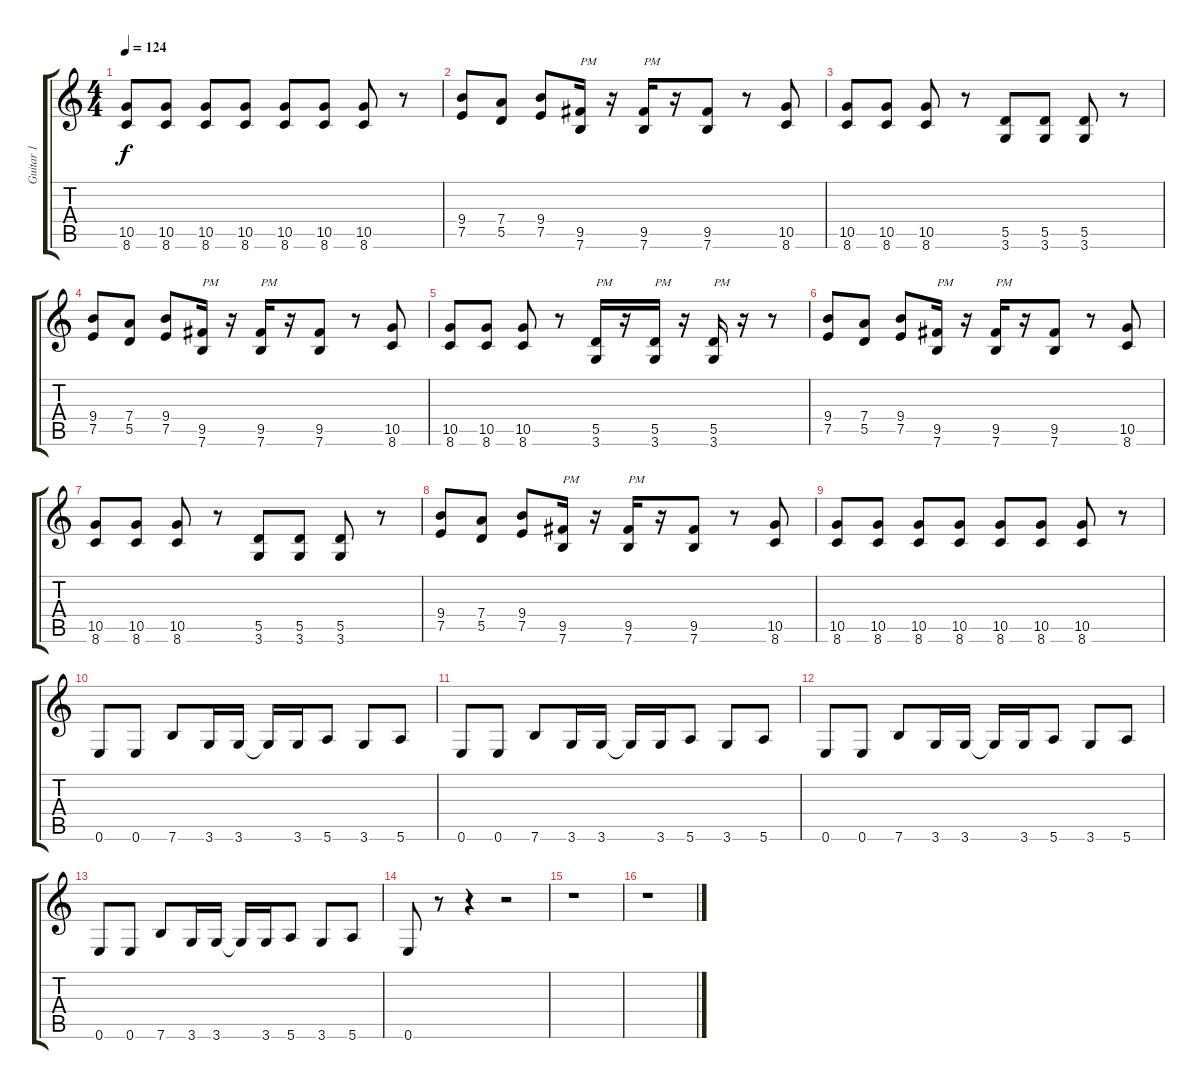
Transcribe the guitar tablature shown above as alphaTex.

\track ("Guitar 1" "Guitar 1") {instrument distortionguitar}
\staff {score tabs}
\tuning (E4 B3 G3 D3 A2 E2) {hide}
\ts (4 4)
\tempo 124
\clef g2
\ks c
(10.5 8.6).8{dy f} (10.5 8.6).8 (10.5 8.6).8 (10.5 8.6).8 (10.5 8.6).8 (10.5 8.6).8 (10.5 8.6).8 r.8 |
(9.4 7.5).8 (7.4 5.5).8 (9.4 7.5).8 (9.5 7.6).16{txt "PM"} r.16 (9.5 7.6).16{txt "PM"} r.16 (9.5 7.6).8 r.8 (10.5 8.6).8 |
(10.5 8.6).8 (10.5 8.6).8 (10.5 8.6).8 r.8 (5.5 3.6).8 (5.5 3.6).8 (5.5 3.6).8 r.8 |
(9.4 7.5).8 (7.4 5.5).8 (9.4 7.5).8 (9.5 7.6).16{txt "PM"} r.16 (9.5 7.6).16{txt "PM"} r.16 (9.5 7.6).8 r.8 (10.5 8.6).8 |
(10.5 8.6).8 (10.5 8.6).8 (10.5 8.6).8 r.8 (5.5 3.6).16{txt "PM"} r.16 (5.5 3.6).16{txt "PM"} r.16 (5.5 3.6).16{txt "PM"} r.16 r.8 |
(9.4 7.5).8 (7.4 5.5).8 (9.4 7.5).8 (9.5 7.6).16{txt "PM"} r.16 (9.5 7.6).16{txt "PM"} r.16 (9.5 7.6).8 r.8 (10.5 8.6).8 |
(10.5 8.6).8 (10.5 8.6).8 (10.5 8.6).8 r.8 (5.5 3.6).8 (5.5 3.6).8 (5.5 3.6).8 r.8 |
(9.4 7.5).8 (7.4 5.5).8 (9.4 7.5).8 (9.5 7.6).16{txt "PM"} r.16 (9.5 7.6).16{txt "PM"} r.16 (9.5 7.6).8 r.8 (10.5 8.6).8 |
(10.5 8.6).8 (10.5 8.6).8 (10.5 8.6).8 (10.5 8.6).8 (10.5 8.6).8 (10.5 8.6).8 (10.5 8.6).8 r.8 |
0.6.8 0.6.8 7.6.8 3.6.16 3.6.16 3.6{t}.16 3.6.16 5.6.8 3.6.8 5.6.8 |
0.6.8 0.6.8 7.6.8 3.6.16 3.6.16 3.6{t}.16 3.6.16 5.6.8 3.6.8 5.6.8 |
0.6.8 0.6.8 7.6.8 3.6.16 3.6.16 3.6{t}.16 3.6.16 5.6.8 3.6.8 5.6.8 |
0.6.8 0.6.8 7.6.8 3.6.16 3.6.16 3.6{t}.16 3.6.16 5.6.8 3.6.8 5.6.8 |
0.6.8 r.8 r.4 r.2 |
r.1 |
r.1
